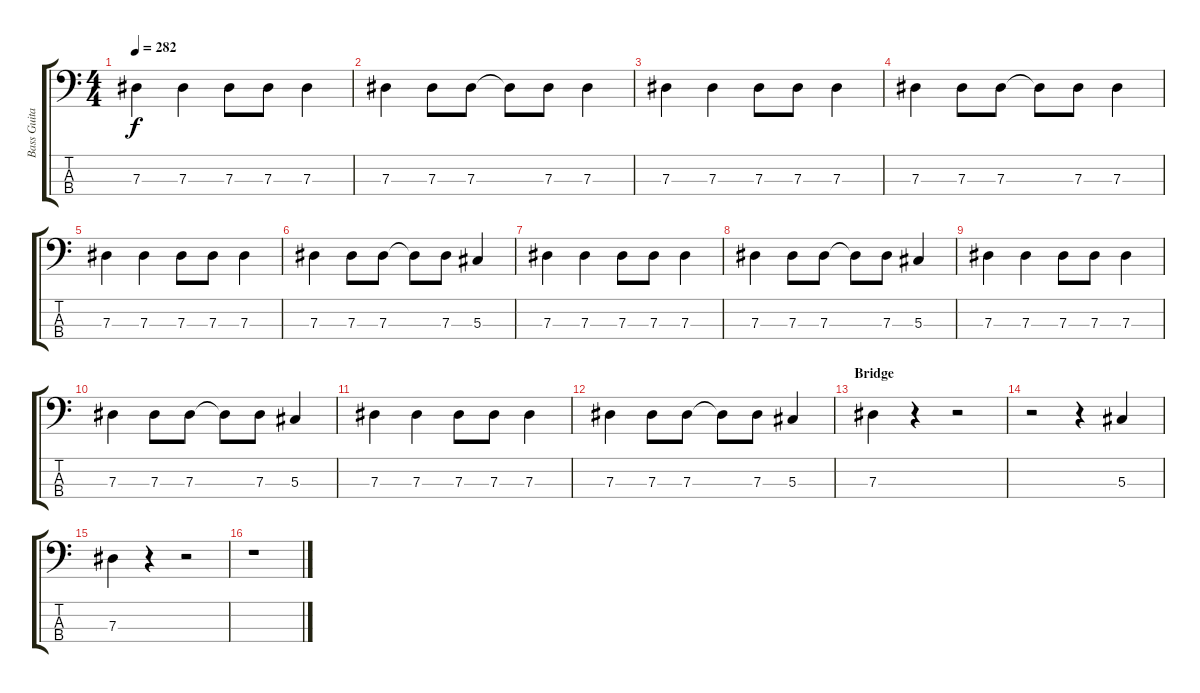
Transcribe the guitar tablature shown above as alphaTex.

\track ("Bass Guitar" "Bass Guita") {instrument electricbasspick}
\staff {score tabs}
\tuning (Gb2 Db2 Ab1 Eb1) {hide}
\ts (4 4)
\tempo 282
\clef f4
\ks c
7.3.4{dy f} 7.3.4 7.3.8 7.3.8 7.3.4 |
7.3.4 7.3.8 7.3.8 7.3{t}.8 7.3.8 7.3.4 |
7.3.4 7.3.4 7.3.8 7.3.8 7.3.4 |
7.3.4 7.3.8 7.3.8 7.3{t}.8 7.3.8 7.3.4 |
7.3.4 7.3.4 7.3.8 7.3.8 7.3.4 |
7.3.4 7.3.8 7.3.8 7.3{t}.8 7.3.8 5.3.4 |
7.3.4 7.3.4 7.3.8 7.3.8 7.3.4 |
7.3.4 7.3.8 7.3.8 7.3{t}.8 7.3.8 5.3.4 |
7.3.4 7.3.4 7.3.8 7.3.8 7.3.4 |
7.3.4 7.3.8 7.3.8 7.3{t}.8 7.3.8 5.3.4 |
7.3.4 7.3.4 7.3.8 7.3.8 7.3.4 |
7.3.4 7.3.8 7.3.8 7.3{t}.8 7.3.8 5.3.4 |
\section ("" "Bridge")
7.3.4 r.4 r.2 |
r.2 r.4 5.3.4 |
7.3.4 r.4 r.2 |
r.1
